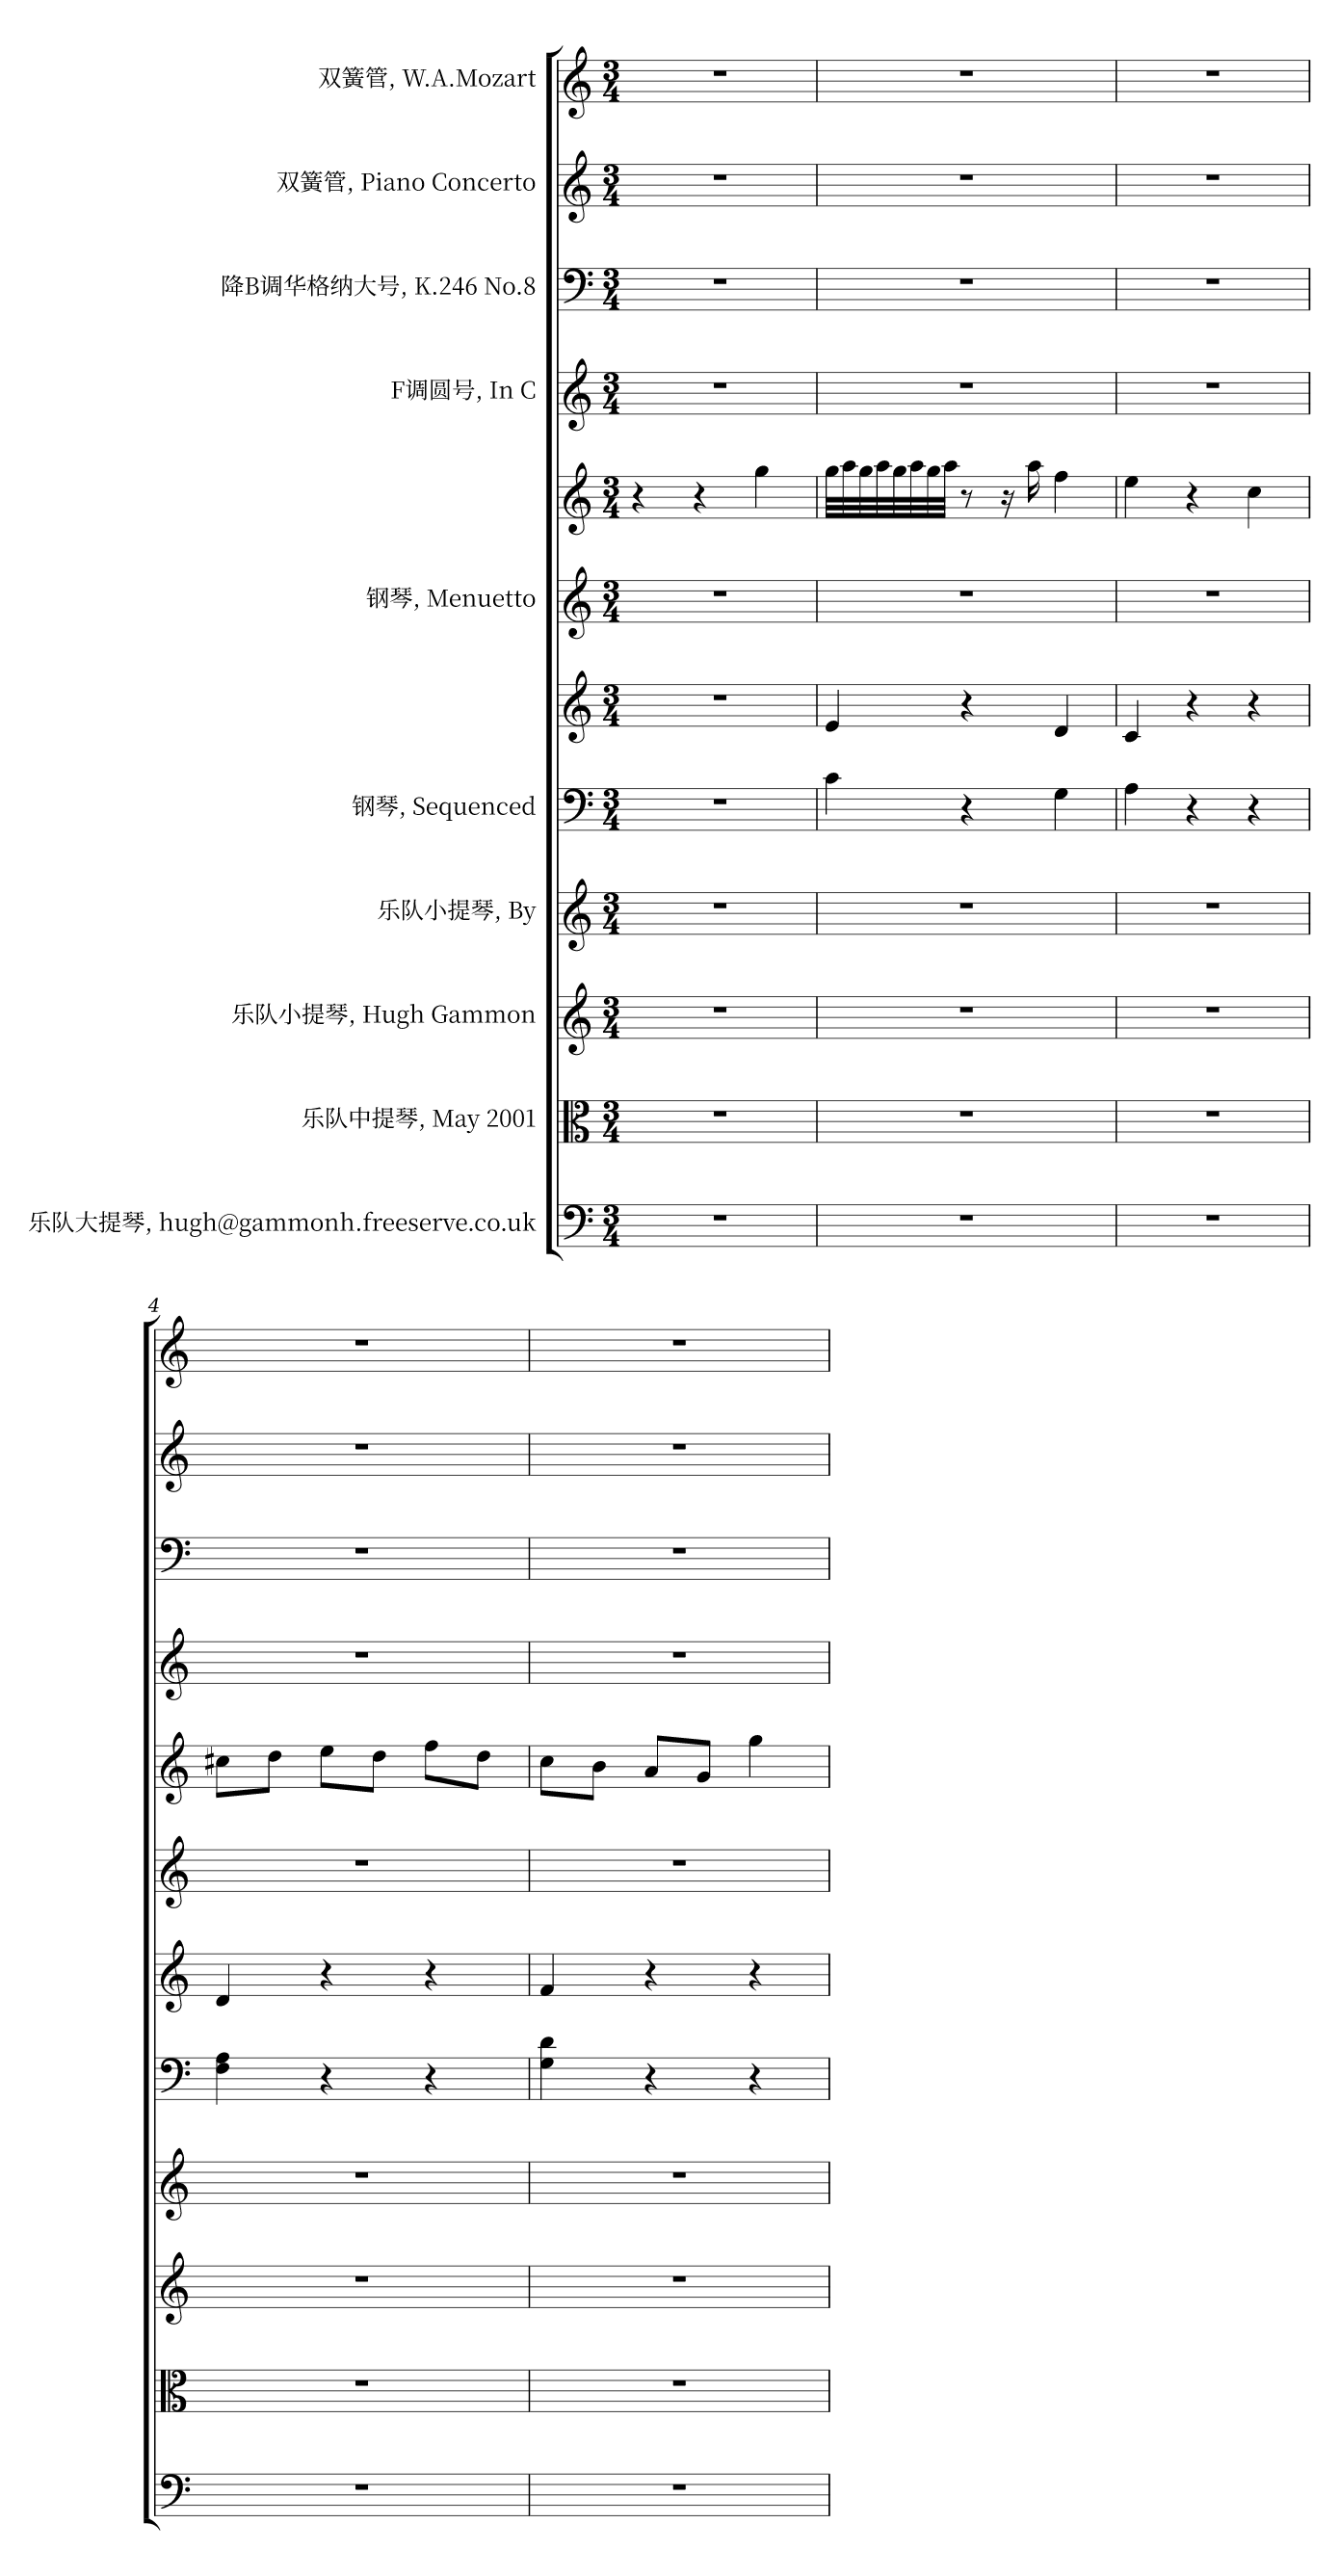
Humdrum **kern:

**kern	**kern	**kern	**kern	**kern	**kern	**kern	**kern	**kern	**kern	**kern	**kern
*part10	*part9	*part8	*part7	*part6	*part6	*part5	*part5	*part4	*part3	*part2	*part1
*staff12	*staff11	*staff10	*staff9	*staff8	*staff7	*staff6	*staff5	*staff4	*staff3	*staff2	*staff1
*I"乐队大提琴, hugh@gammonh.freeserve.co.uk	*I"乐队中提琴, May 2001	*I"乐队小提琴, Hugh Gammon	*I"乐队小提琴,         By	*I"钢琴, Sequenced	*	*I"钢琴, Menuetto	*	*I"F调圆号, In C	*I"降B调华格纳大号, K.246 No.8	*I"双簧管, Piano Concerto	*I"双簧管, W.A.Mozart
*clefF4	*clefC3	*clefG2	*clefG2	*clefF4	*clefG2	*clefG2	*clefG2	*clefG2	*clefF4	*clefG2	*clefG2
*	*	*	*	*	*	*	*	*ITrd4c7	*ITrd1c2	*	*
*k[]	*k[]	*k[]	*k[]	*k[]	*k[]	*k[]	*k[]	*k[b-]	*k[b-e-]	*k[]	*k[]
*M3/4	*M3/4	*M3/4	*M3/4	*M3/4	*M3/4	*M3/4	*M3/4	*M3/4	*M3/4	*M3/4	*M3/4
*MM128	*MM128	*MM128	*MM128	*MM128	*MM128	*MM128	*MM128	*MM128	*MM128	*MM128	*MM128
=1	=1	=1	=1	=1	=1	=1	=1	=1	=1	=1	=1
2.r	2.r	2.r	2.r	2.r	2.r	2.r	4r	2.r	2.r	2.r	2.r
.	.	.	.	.	.	.	4r	.	.	.	.
.	.	.	.	.	.	.	4gg\	.	.	.	.
=2	=2	=2	=2	=2	=2	=2	=2	=2	=2	=2	=2
2.r	2.r	2.r	2.r	4c\	4e/	2.r	32gg\LLL	2.r	2.r	2.r	2.r
.	.	.	.	.	.	.	32aa\	.	.	.	.
.	.	.	.	.	.	.	32gg\	.	.	.	.
.	.	.	.	.	.	.	32aa\	.	.	.	.
.	.	.	.	.	.	.	32gg\	.	.	.	.
.	.	.	.	.	.	.	32aa\	.	.	.	.
.	.	.	.	.	.	.	32gg\	.	.	.	.
.	.	.	.	.	.	.	32aa\JJJ	.	.	.	.
.	.	.	.	4r	4r	.	8r	.	.	.	.
.	.	.	.	.	.	.	16r	.	.	.	.
.	.	.	.	.	.	.	16aa\	.	.	.	.
.	.	.	.	4G\	4d/	.	4ff\	.	.	.	.
=3	=3	=3	=3	=3	=3	=3	=3	=3	=3	=3	=3
2.r	2.r	2.r	2.r	4A\	4c/	2.r	4ee\	2.r	2.r	2.r	2.r
.	.	.	.	4r	4r	.	4r	.	.	.	.
.	.	.	.	4r	4r	.	4cc\	.	.	.	.
!!LO:PB:g=z
=4	=4	=4	=4	=4	=4	=4	=4	=4	=4	=4	=4
2.r	2.r	2.r	2.r	4F\ 4A\	4d/	2.r	8cc#X\L	2.r	2.r	2.r	2.r
.	.	.	.	.	.	.	8dd\J	.	.	.	.
.	.	.	.	4r	4r	.	8ee\L	.	.	.	.
.	.	.	.	.	.	.	8dd\J	.	.	.	.
.	.	.	.	4r	4r	.	8ff\L	.	.	.	.
.	.	.	.	.	.	.	8dd\J	.	.	.	.
=5	=5	=5	=5	=5	=5	=5	=5	=5	=5	=5	=5
2.r	2.r	2.r	2.r	4G\ 4d\	4f/	2.r	8cc\L	2.r	2.r	2.r	2.r
.	.	.	.	.	.	.	8b\J	.	.	.	.
.	.	.	.	4r	4r	.	8a/L	.	.	.	.
.	.	.	.	.	.	.	8g/J	.	.	.	.
.	.	.	.	4r	4r	.	4gg\	.	.	.	.
=	=	=	=	=	=	=	=	=	=	=	=
*-	*-	*-	*-	*-	*-	*-	*-	*-	*-	*-	*-
